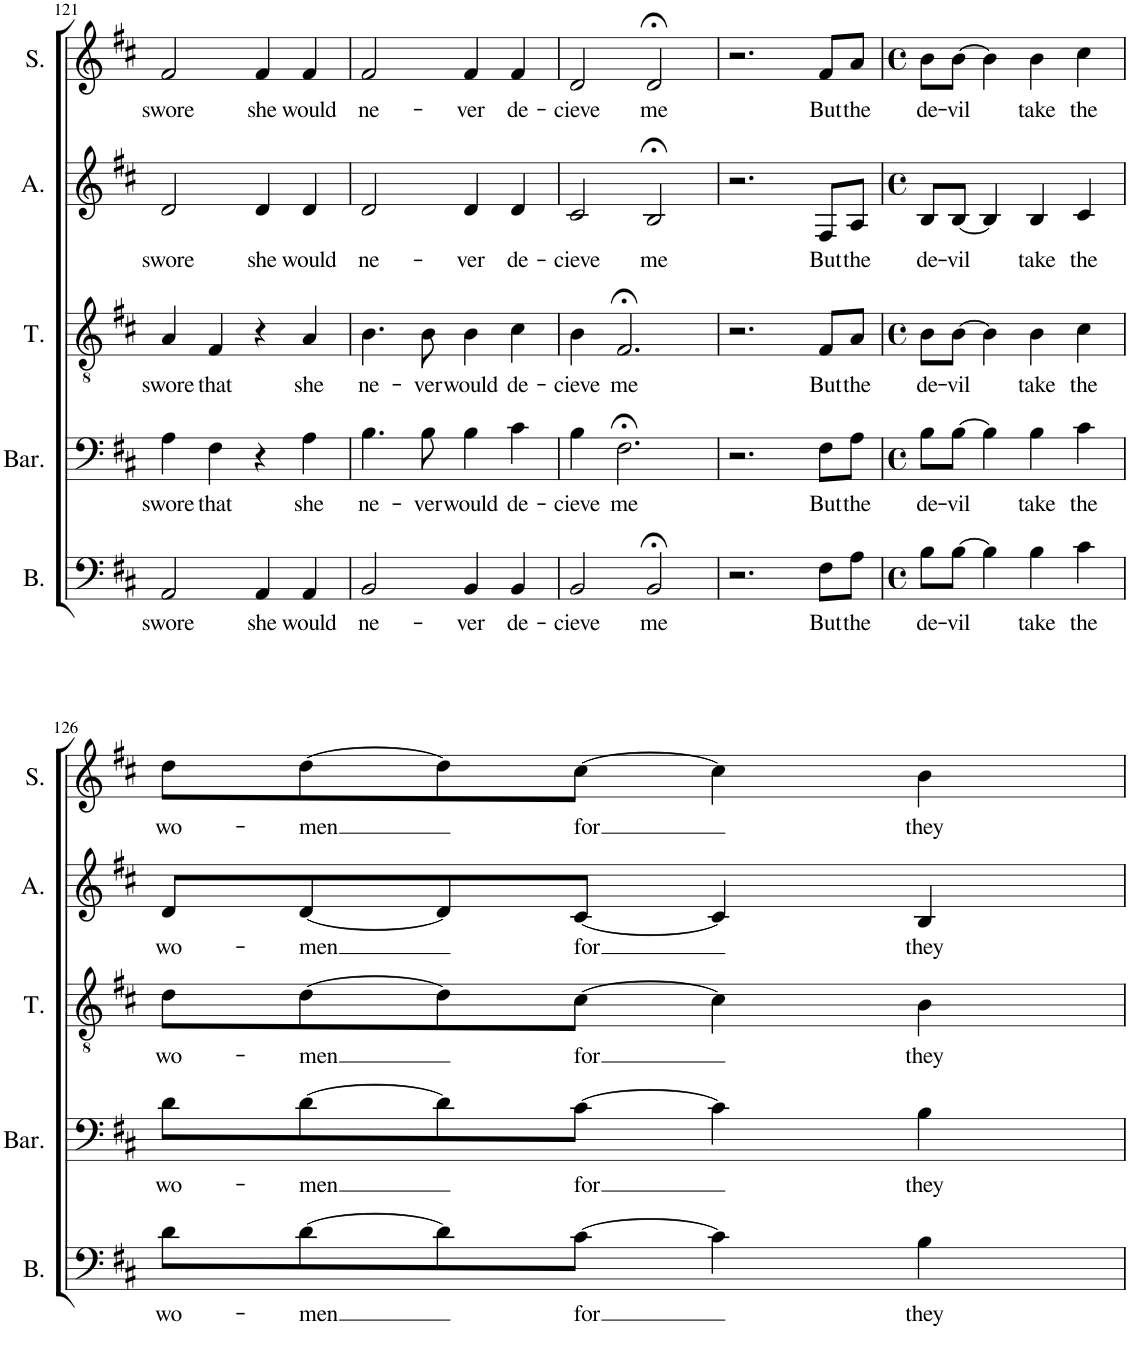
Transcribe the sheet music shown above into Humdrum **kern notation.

**kern	**text	**kern	**text	**kern	**text	**kern	**text	**kern	**text
*part5	*part5	*part4	*part4	*part3	*part3	*part2	*part2	*part1	*part1
*staff5	*staff5	*staff4	*staff4	*staff3	*staff3	*staff2	*staff2	*staff1	*staff1
*I"Bass	*	*I"Baritone	*	*I"Tenor	*	*I"Alto	*	*I"Soprano	*
*I'B.	*	*I'Bar.	*	*I'T.	*	*I'A.	*	*I'S.	*
!!LO:PB:g=z
*clefF4	*	*clefF4	*	*clefGv2	*	*clefG2	*	*clefG2	*
*k[f#c#]	*	*k[f#c#]	*	*k[f#c#]	*	*k[f#c#]	*	*k[f#c#]	*
*M4/4	*	*M4/4	*	*M4/4	*	*M4/4	*	*M4/4	*
*met(c)	*	*met(c)	*	*met(c)	*	*met(c)	*	*met(c)	*
=121	=121	=121	=121	=121	=121	=121	=121	=121	=121
!	!LO:LY:b	!	!LO:LY:b	!	!LO:LY:b	!	!LO:LY:b	!	!LO:LY:b
2AA/	swore	4A\	swore	4A/	swore	2d/	swore	2f#/	swore
!	!	!	!LO:LY:b	!	!LO:LY:b	!	!	!	!
.	.	4F#\	that	4F#/	that	.	.	.	.
!	!LO:LY:b	!	!	!	!	!	!LO:LY:b	!	!LO:LY:b
4AA/	she	4r	.	4r	.	4d/	she	4f#/	she
!	!LO:LY:b	!	!LO:LY:b	!	!LO:LY:b	!	!LO:LY:b	!	!LO:LY:b
4AA/	would	4A\	she	4A/	she	4d/	would	4f#/	would
=122	=122	=122	=122	=122	=122	=122	=122	=122	=122
!	!LO:LY:b	!	!LO:LY:b	!	!LO:LY:b	!	!LO:LY:b	!	!LO:LY:b
2BB/	ne-	4.B\	ne-	4.B\	ne-	2d/	ne-	2f#/	ne-
!	!	!	!LO:LY:b	!	!LO:LY:b	!	!	!	!
.	.	8B\	-ver	8B\	-ver	.	.	.	.
!	!LO:LY:b	!	!LO:LY:b	!	!LO:LY:b	!	!LO:LY:b	!	!LO:LY:b
4BB/	-ver	4B\	would	4B\	would	4d/	-ver	4f#/	-ver
!	!LO:LY:b	!	!LO:LY:b	!	!LO:LY:b	!	!LO:LY:b	!	!LO:LY:b
4BB/	de-	4c#\	de-	4c#\	de-	4d/	de-	4f#/	de-
=123	=123	=123	=123	=123	=123	=123	=123	=123	=123
!	!LO:LY:b	!	!LO:LY:b	!	!LO:LY:b	!	!LO:LY:b	!	!LO:LY:b
2BB/	-cieve	4B\	-cieve	4B\	-cieve	2c#/	-cieve	2d/	-cieve
!	!	!	!LO:LY:b	!	!LO:LY:b	!	!	!	!
.	.	2.F#;<\	me	2.F#;</	me	.	.	.	.
!	!LO:LY:b	!	!	!	!	!	!LO:LY:b	!	!LO:LY:b
2BB;</	me	.	.	.	.	2B;</	me	2d;</	me
=124	=124	=124	=124	=124	=124	=124	=124	=124	=124
2.r	.	2.r	.	2.r	.	2.r	.	2.r	.
!	!LO:LY:b	!	!LO:LY:b	!	!LO:LY:b	!	!LO:LY:b	!	!LO:LY:b
8F#\L	But	8F#\L	But	8F#/L	But	8F#/L	But	8f#/L	But
!	!LO:LY:b	!	!LO:LY:b	!	!LO:LY:b	!	!LO:LY:b	!	!LO:LY:b
8A\J	the	8A\J	the	8A/J	the	8A/J	the	8a/J	the
=125	=125	=125	=125	=125	=125	=125	=125	=125	=125
*M4/4	*	*M4/4	*	*M4/4	*	*M4/4	*	*M4/4	*
*met(c)	*	*met(c)	*	*met(c)	*	*met(c)	*	*met(c)	*
!	!LO:LY:b	!	!LO:LY:b	!	!LO:LY:b	!	!LO:LY:b	!	!LO:LY:b
8B\L	de-	8B\L	de-	8B\L	de-	8B/L	de-	8b\L	de-
!	!LO:LY:b	!	!LO:LY:b	!	!LO:LY:b	!	!LO:LY:b	!	!LO:LY:b
[8B\J	-vil	[8B\J	-vil	[8B\J	-vil	[8B/J	-vil	[8b\J	-vil
4B\]	.	4B\]	.	4B\]	.	4B/]	.	4b\]	.
!	!LO:LY:b	!	!LO:LY:b	!	!LO:LY:b	!	!LO:LY:b	!	!LO:LY:b
4B\	take	4B\	take	4B\	take	4B/	take	4b\	take
!	!LO:LY:b	!	!LO:LY:b	!	!LO:LY:b	!	!LO:LY:b	!	!LO:LY:b
4c#\	the	4c#\	the	4c#\	the	4c#/	the	4cc#\	the
!!LO:LB:g=z
=126	=126	=126	=126	=126	=126	=126	=126	=126	=126
!	!LO:LY:b	!	!LO:LY:b	!	!LO:LY:b	!	!LO:LY:b	!	!LO:LY:b
8d\L	wo-	8d\L	wo-	8d\L	wo-	8d/L	wo-	8dd\L	wo-
!	!LO:LY:b	!	!LO:LY:b	!	!LO:LY:b	!	!LO:LY:b	!	!LO:LY:b
[8d\	-men	[8d\	-men	[8d\	-men	[8d/	-men	[8dd\	-men
8d\]	.	8d\]	.	8d\]	.	8d/]	.	8dd\]	.
!	!LO:LY:b	!	!LO:LY:b	!	!LO:LY:b	!	!LO:LY:b	!	!LO:LY:b
[8c#\J	for	[8c#\J	for	[8c#\J	for	[8c#/J	for	[8cc#\J	for
4c#\]	.	4c#\]	.	4c#\]	.	4c#/]	.	4cc#\]	.
!	!LO:LY:b	!	!LO:LY:b	!	!LO:LY:b	!	!LO:LY:b	!	!LO:LY:b
4B\	they	4B\	they	4B\	they	4B/	they	4b\	they
=	=	=	=	=	=	=	=	=	=
*-	*-	*-	*-	*-	*-	*-	*-	*-	*-
